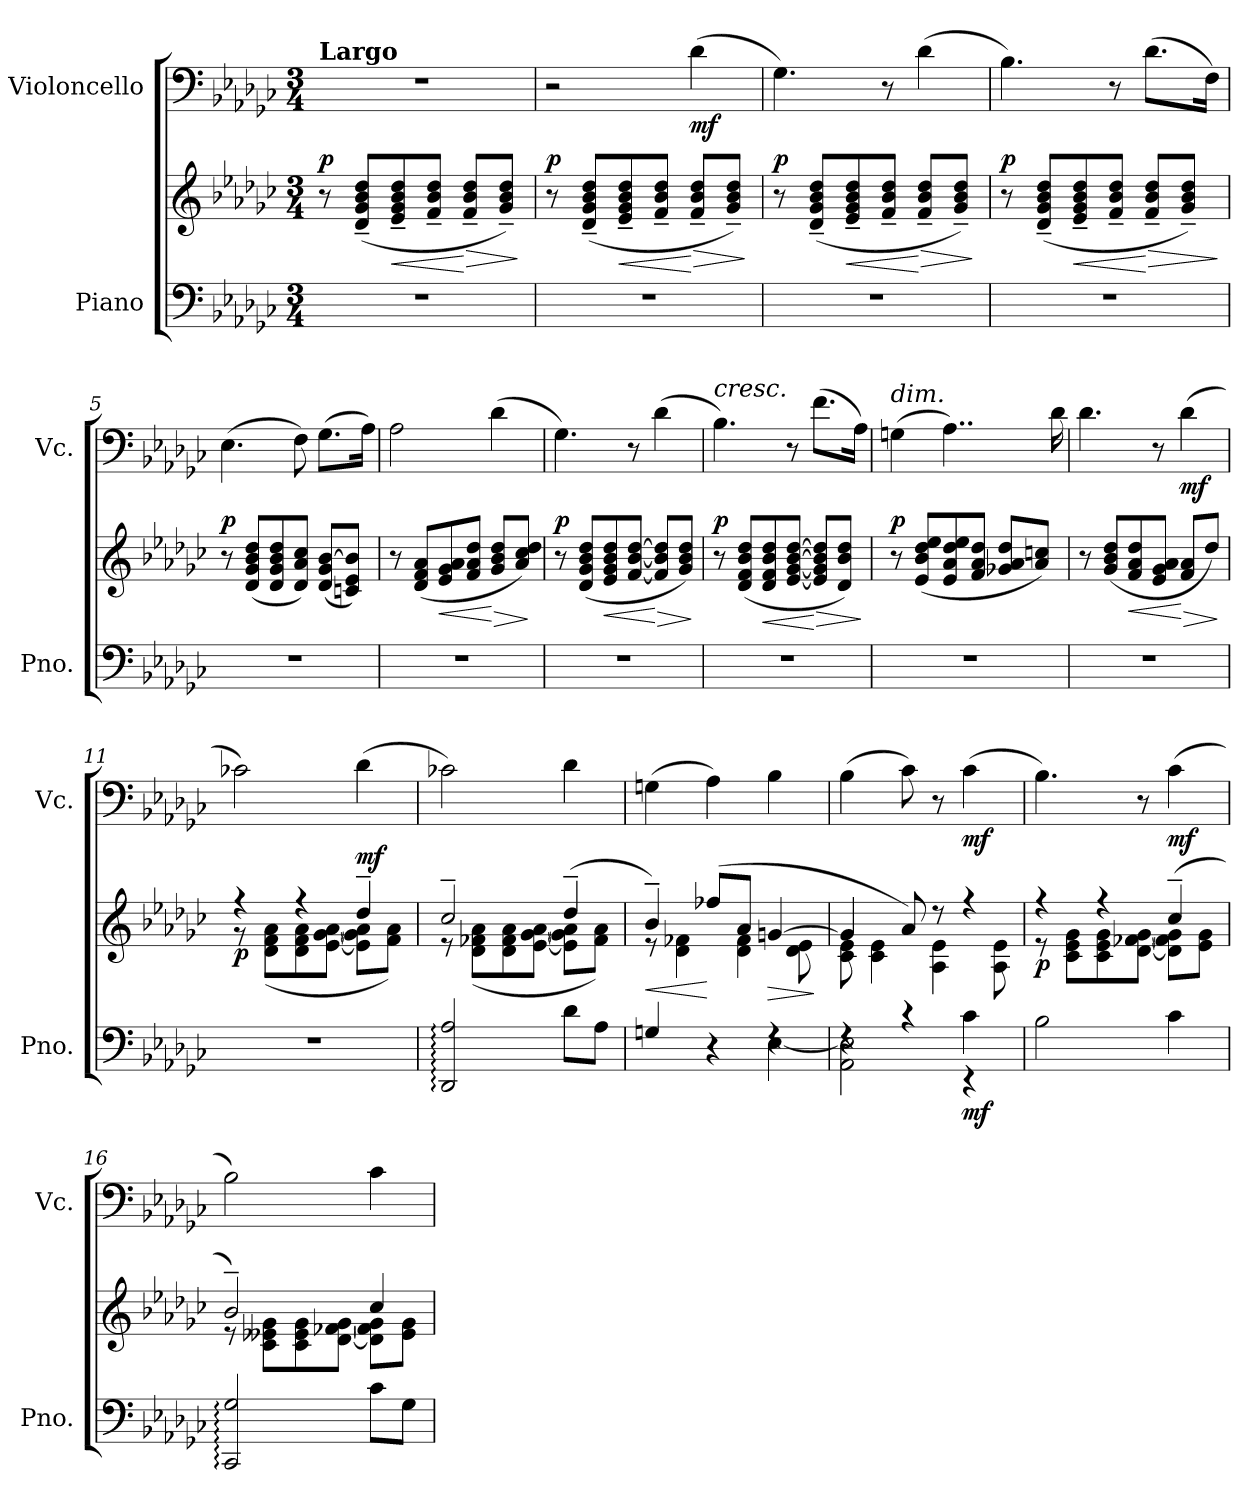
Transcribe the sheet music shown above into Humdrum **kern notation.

**kern	**kern	**dynam	**kern	**dynam
*part2	*part2	*part2	*part1	*part1
*staff3	*staff2	*staff2/3	*staff1	*staff1
*I"Piano	*	*	*I"Violoncello	*
*I'Pno.	*	*	*I'Vc.	*
*clefF4	*clefG2	*	*clefF4	*
*k[b-e-a-d-g-c-]	*k[b-e-a-d-g-c-]	*	*k[b-e-a-d-g-c-]	*
*M3/4	*M3/4	*	*M3/4	*
*MM50	*MM50	*	*MM50	*
=1	=1	=1	=1	=1
!	!	!	!LO:TX:a:B:t=Largo	!
!	!	!LO:DY:a	!	!
2.r	8r	p	2.r	.
.	(<8d-/~ 8g-/~ 8b-/~ 8dd-/~L	.	.	.
!	!	!LO:HP:b	!	!
.	8e-/~ 8g-/~ 8b-/~ 8dd-/~	<	.	.
.	8f/~ 8b-/~ 8dd-/~J	.	.	.
!	!	!LO:HP:n=1:b	!	!
.	8f/~ 8b-/~ 8dd-/~L	[ >	.	.
.	8g-/~ 8b-/~ 8dd-/~J)	.	.	.
.	.	]	.	.
=2	=2	=2	=2	=2
!	!	!LO:DY:a	!	!
2.r	8r	p	2r	.
.	(<8d-/~ 8g-/~ 8b-/~ 8dd-/~L	.	.	.
!	!	!LO:HP:b	!	!
.	8e-/~ 8g-/~ 8b-/~ 8dd-/~	<	.	.
.	8f/~ 8b-/~ 8dd-/~J	.	.	.
!	!	!LO:HP:n=1:b	!	!LO:DY:b
.	8f/~ 8b-/~ 8dd-/~L	[ >	(>4d-\	mf
.	8g-/~ 8b-/~ 8dd-/~J)	.	.	.
.	.	]	.	.
=3	=3	=3	=3	=3
!	!	!LO:DY:a	!	!
2.r	8r	p	4.G-\)	.
.	(<8d-/~ 8g-/~ 8b-/~ 8dd-/~L	.	.	.
!	!	!LO:HP:b	!	!
.	8e-/~ 8g-/~ 8b-/~ 8dd-/~	<	.	.
.	8f/~ 8b-/~ 8dd-/~J	.	8r	.
!	!	!LO:HP:n=1:b	!	!
.	8f/~ 8b-/~ 8dd-/~L	[ >	(>4d-\	.
.	8g-/~ 8b-/~ 8dd-/~J)	.	.	.
.	.	]	.	.
=4	=4	=4	=4	=4
!	!	!LO:DY:a	!	!
2.r	8r	p	4.B-\)	.
.	(<8d-/~ 8g-/~ 8b-/~ 8dd-/~L	.	.	.
!	!	!LO:HP:b	!	!
.	8e-/~ 8g-/~ 8b-/~ 8dd-/~	<	.	.
.	8f/~ 8b-/~ 8dd-/~J	.	8r	.
!	!	!LO:HP:n=1:b	!	!
.	8f/~ 8b-/~ 8dd-/~L	[ >	(>8.d-\L	.
.	8g-/~ 8b-/~ 8dd-/~J)	.	.	.
.	.	.	16F\Jk)	.
.	.	]	.	.
=5	=5	=5	=5	=5
!	!	!LO:DY:a	!	!
2.r	8r	p	(>4.E-\	.
.	(<8d-/ 8g-/ 8b-/ 8dd-/L	.	.	.
.	8d-/ 8g-/ 8b-/ 8dd-/	.	.	.
.	8d-/ 8a-/ 8cc-/J)	.	8F\)	.
.	(<8d-/ 8g-/ [8b-/L	.	(>8.G-\L	.
.	8cn/ 8e-/ 8b-/]J)	.	.	.
.	.	.	16A-\Jk)	.
!!LO:LB:g=z
=6	=6	=6	=6	=6
2.r	8r	.	2A-\	.
.	(<8d-/ 8f/ 8a-/L	.	.	.
!	!	!LO:HP:b	!	!
.	8e-/ 8g-/ 8a-/	<	.	.
.	8f/ 8a-/ 8dd-/J	.	.	.
!	!	!LO:HP:n=1:b	!	!
.	8g-/ 8b-/ 8dd-/L	[ >	(>4d-\	.
.	8a-/ 8cc-/ 8dd-/J)	.	.	.
.	.	]	.	.
=7	=7	=7	=7	=7
!	!	!LO:DY:a	!	!
2.r	8r	p	4.G-\)	.
.	(<8d-/ 8g-/ 8b-/ 8dd-/L	.	.	.
!	!	!LO:HP:b	!	!
.	8e-/ 8g-/ 8b-/ 8dd-/	<	.	.
.	[8f/ [8b-/ [8dd-/J	.	8r	.
!	!	!LO:HP:n=1:b	!	!
.	8f/] 8b-/] 8dd-/]L	[ >	(>4d-\	.
.	8g-/ 8b-/ 8dd-/J)	.	.	.
.	.	]	.	.
=8	=8	=8	=8	=8
!	!	!	!LO:TX:a:i:t=cresc.	!
!	!	!LO:DY:a	!	!
2.r	8r	p	4.B-\)	.
.	(<8d-/ 8f/ 8b-/ 8dd-/L	.	.	.
!	!	!LO:HP:b	!	!
.	8d-/ 8f/ 8b-/ 8dd-/	<	.	.
.	[8e-/ [8g-/ [8b-/ [8dd-/J	.	8r	.
!	!	!LO:HP:n=1:b	!	!
.	8e-/] 8g-/] 8b-/] 8dd-/]L	[ >	(>8.f\L	.
.	8d-/ 8b-/ 8dd-/J)	.	.	.
.	.	.	16A-\Jk)	.
.	.	]	.	.
=9	=9	=9	=9	=9
!	!	!	!LO:TX:a:i:t=dim.	!
!	!	!LO:DY:a	!	!
2.r	8r	p	(>4Gn\	.
.	(<8e-/ 8b-/ 8dd-/ 8ee-/L	.	.	.
.	8e-/ 8a-/ 8dd-/ 8ee-/	.	4..A-\)	.
.	8f/ 8a-/ 8dd-/J	.	.	.
.	8g-X/ 8a-/ 8dd-/L	.	.	.
.	8a-/ 8ccn/J)	.	.	.
.	.	.	16d-\	.
=10	=10	=10	=10	=10
2.r	8r	.	4.d-\	.
.	(<8g-/ 8b-/ 8dd-/L	.	.	.
!	!	!LO:HP:b	!	!
.	8f/ 8a-/ 8dd-/	<	.	.
.	8e-/ 8g-/ 8a-/J	.	8r	.
!	!	!LO:HP:n=1:b	!	!LO:DY:b
.	8f/ 8a-/L	[ >	(>4d-\	mf
.	8dd-/J)	.	.	.
.	.	]	.	.
!!LO:LB:g=z
=11	=11	=11	=11	=11
*	*^	*	*	*
!	!	!	!LO:DY:b	!	!
2.r	4r	8r	p	2c-X\)	.
.	.	(<8d-\ 8f\ 8a-\L	.	.	.
.	4r	8d-\ 8f\ 8a-\	.	.	.
.	.	[8e-\ [8g-\ [8a-\J	.	.	.
!	!	!	!LO:DY:a	!	!
.	4dd-~/	8e-\] 8g-\] 8a-\]L	mf	(>4d-\	.
.	.	8f\ 8a-\J)	.	.	.
=12	=12	=12	=12	=12	=12
2DD-/: 2A-/:	2cc-~/	8r	.	2c-X\)	.
.	.	(<8d-\ 8f-X\ 8a-\L	.	.	.
.	.	8d-\ 8f-\ 8a-\	.	.	.
.	.	[8e-\ [8g-\ [8a-\J	.	.	.
8d-\L	(>4dd-~/	8e-\] 8g-\] 8a-\]L	.	4d-\	.
8A-\J	.	8f-\ 8a-\J)	.	.	.
=13	=13	=13	=13	=13	=13
*^	*	*	*	*	*
!	!	!	!	!LO:HP:b	!	!
4Gn/	2ryy	4b-~/)	8r	<	(>4Gn\	.
.	.	.	4d-\ 4f-X\	.	.	.
4r	.	(>8ff-X/L	.	[	4A-\)	.
.	.	8a-/J	4d-\ 4f-\	.	.	.
!	!	!	!	!LO:HP:b	!	!
4rF	[4E-\	[4gn/	.	>	4B-\	.
.	.	.	8d-\ 8e-\	.	.	.
*v	*v	*	*	*	*	*
*	*v	*v	*	*	*
.	.	]	.	.
=14	=14	=14	=14	=14
*^	*^	*	*	*
4rF	2AA-\ 2E-\]	4g/]	8c-\ 8e-\	.	(>4B-\	.
.	.	.	4c-\ 4e-\	.	.	.
4r	.	8a-/)	.	.	8c-\)	.
.	.	8r	4A-\ 4e-\	.	8r	.
!	!	!	!	!LO:DY:b=2	!	!LO:DY:b
4rEE	4c-\	4r	.	mf	(>4c-\	mf
.	.	.	8A-\ 8e-\	.	.	.
*v	*v	*	*	*	*	*
=15	=15	=15	=15	=15	=15
!	!	!	!LO:DY:b	!	!
2B-\	4r	8r	p	4.B-\)	.
.	.	8c-\ 8e-\ 8g-\L	.	.	.
.	4r	8c-\ 8e-\ 8g-\	.	.	.
.	.	[8d-\ [8f-X\ [8g-\J	.	8r	.
!	!	!	!LO:DY:a	!	!
4c-\	(>4cc-~/	8d-\] 8f-\] 8g-\]L	mf	(>4c-\	.
.	.	8e-\ 8g-\J	.	.	.
=16	=16	=16	=16	=16	=16
2CC-/: 2G-/:	2b-~/)	8r	.	2B-\)	.
.	.	8c-\ 8e--X\ 8g-\L	.	.	.
.	.	8c-\ 8e--\ 8g-\	.	.	.
.	.	[8d-\ [8f-X\ [8g-\J	.	.	.
8c-\L	4cc-/	8d-\] 8f-\] 8g-\]L	.	4c-\	.
8G-\J	.	8e--\ 8g-\J	.	.	.
*	*v	*v	*	*	*
=	=	=	=	=
*-	*-	*-	*-	*-
